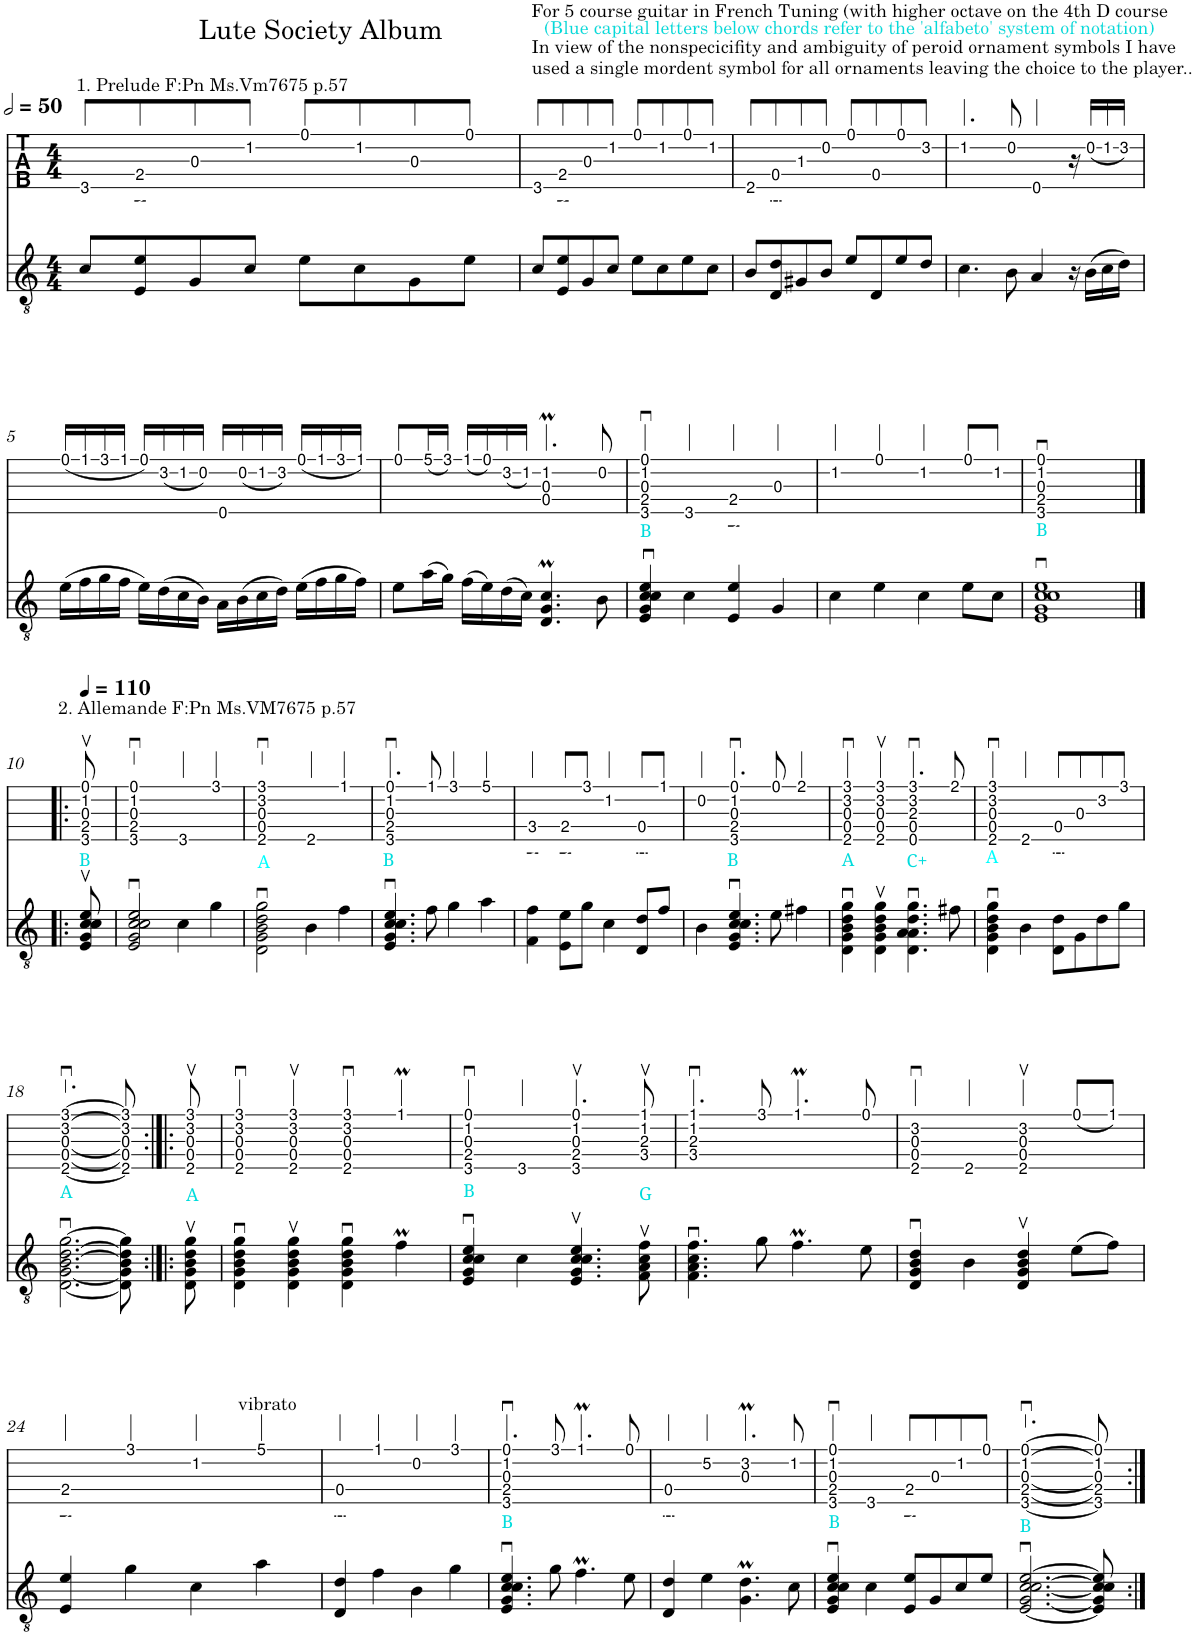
**kern	**kern
*part1	*part1
*staff2	*staff1
*I"Classical Guitar	*
*I'Guit.	*
*	*stria5
*clefGv2	*
*k[]	*k[]
*M4/4	*M4/4
*MM100	*MM100
=1	=1
!	!LO:TX:a:t=1. Prelude F&colon;Pn Ms.Vm7675 p.57
!	!LO:TX:a:t=Lute Society Album
8c/L	8c/L
8E/ 8e/	8ei/ 8E/
8G/	8G/
8c/J	8c/J
8e\L	8e/L
8c\	8c/
8G\	8G/
8e\J	8e/J
=2	=2
!	!LO:TX:a:t=For 5 course guitar in French Tuning (with higher octave on the 4th D course
!	!LO:TX:a:color=#00DCDC:t=(Blue capital letters below chords refer to the 'alfabeto' system of notation)
!	!LO:TX:a:t=In view of the nonspecicifity and ambiguity of peroid ornament symbols I have
!	!LO:TX:a:t=used a single mordent symbol for all ornaments leaving the choice to the player..
8c/L	8c/L
8E/ 8e/	8ei/ 8E/
8G/	8G/
8c/J	8c/J
8e\L	8e/L
8c\	8c/
8e\	8e/
8c\J	8c/J
=3	=3
8B/L	8B/L
8D/ 8d/	8di/ 8D/
8G#X/	8G#X/
8B/J	8B/J
8e/L	8e/L
8D/	8D/
8e/	8e/
8d/J	8d/J
=4	=4
4.c\	4.c/
8B\	8B/
4A/	4A/
16r	16r
16B\LL	(16B/LL
16c\	16c/
16d\JJ	16d/JJ)
!!LO:LB:g=z
=5	=5
16e\LL	(16e/LL
16f\	16f/
16g\	16g/
16f\JJ	16f/JJ
16e\LL	16e/LL)
16d\	(16d/
16c\	16c/
16B\JJ	16B/JJ)
16A\LL	16A/LL
16B\	(16B/
16c\	16c/
16d\JJ	16d/JJ)
16e\LL	(16e/LL
16f\	16f/
16g\	16g/
16f\JJ	16f/JJ)
=6	=6
8e\L	8e/L
16a\L	(16a/L
16g\JJ	16g/JJ)
16f\LL	(16f/LL
16e\	16e/)
16d\	(16d/
16c\JJ	16c/JJ)
4.D/M 4.G/M 4.c/M	4.D/M 4.G/M 4.c/M
8B\	8B/
=7	=7
!LO:TX:a:color=#00DCDC:t=B	!
4E/u 4G/u 4c/u 4c/u 4e/u	4c/u 4E/u 4G/u 4c/u 4e/u
4c\	4c/
4E/ 4e/	4ei/ 4E/
4G/	4G/
=8	=8
4c\	4c/
4e\	4e/
4c\	4c/
8e\L	8e/L
8c\J	8c/J
=9	=9
!LO:TX:a:color=#00DCDC:t=B	!
1Eu 1Gu 1cu 1cu 1eu	1cu 1Eu 1Gu 1cu 1eu
!!LO:LB:g=z
=10|!:	=10|!:
*	*MM110
!	!LO:TX:a:t=2. Allemande F&colon;Pn Ms.VM7675 p.57
!LO:TX:a:color=#00DCDC:t=B	!
8E/v 8G/v 8c/v 8c/v 8e/v	8c/v 8E/v 8G/v 8c/v 8e/v
=11	=11
2E/u 2G/u 2c/u 2c/u 2e/u	2c/u 2E/u 2G/u 2c/u 2e/u
4c\	4c/
4g\	4g/
=12	=12
!LO:TX:a:color=#00FFFF:t=A	!
2D\u 2G\u 2B\u 2d\u 2g\u	2B/u 2D/u 2G/u 2d/u 2g/u
4B\	4B/
4f\	4f/
=13	=13
!LO:TX:a:color=#00DCDC:t=B	!
4.E/u 4.G/u 4.c/u 4.c/u 4.e/u	4.c/u 4.E/u 4.G/u 4.c/u 4.e/u
8f\	8f/
4g\	4g/
4a\	4a/
=14	=14
4F\ 4f\	4fi/ 4F/
8E\ 8e\L	8ei/ 8E/L
8g\J	8g/J
4c\	4c/
8D/ 8d/L	8di/ 8D/L
8f/J	8f/J
=15	=15
4B\	4B/
!LO:TX:a:color=#00DCDC:t=B	!
4.E/u 4.G/u 4.c/u 4.c/u 4.e/u	4.c/u 4.E/u 4.G/u 4.c/u 4.e/u
8e\	8e/
4f#X\	4f#X/
=16	=16
!LO:TX:a:color=#00DCDC:t=A	!
4D\u 4G\u 4B\u 4d\u 4g\u	4B/u 4D/u 4G/u 4d/u 4g/u
4D\v 4G\v 4B\v 4d\v 4g\v	4B/v 4D/v 4G/v 4d/v 4g/v
!LO:TX:a:color=#00DCDC:t=C+	!
4.D\u 4.A\u 4.A\u 4.d\u 4.g\u	4.A/u 4.D/u 4.A/u 4.d/u 4.g/u
8f#X\	8f#X/
=17	=17
!LO:TX:a:color=#00FFFF:t=A	!
4D\u 4G\u 4B\u 4d\u 4g\u	4B/u 4D/u 4G/u 4d/u 4g/u
4B\	4B/
8D\ 8d\L	8di/ 8D/L
8G\	8G/
8d\	8d/
8g\J	8g/J
!!LO:LB:g=z
=18	=18
!LO:TX:a:color=#00DCDC:t=A	!
[2.D\u [2.G\u [2.B\u [2.d\u [2.g\u	[2.B/u [2.D/u [2.G/u [2.d/u [2.g/u
8D\] 8G\] 8B\] 8d\] 8g\]	8B/] 8D/] 8G/] 8d/] 8g/]
=19:|!|:	=19:|!|:
!LO:TX:a:color=#00DCDC:t=A	!
8D\v 8G\v 8B\v 8d\v 8g\v	8B/v 8D/v 8G/v 8d/v 8g/v
=20	=20
4D\u 4G\u 4B\u 4d\u 4g\u	4B/u 4D/u 4G/u 4d/u 4g/u
4D\v 4G\v 4B\v 4d\v 4g\v	4B/v 4D/v 4G/v 4d/v 4g/v
4D\u 4G\u 4B\u 4d\u 4g\u	4B/u 4D/u 4G/u 4d/u 4g/u
4fM\	4fM/
=21	=21
!LO:TX:a:color=#00DCDC:t=B	!
4E/u 4G/u 4c/u 4c/u 4e/u	4c/u 4E/u 4G/u 4c/u 4e/u
4c\	4c/
4.E/v 4.G/v 4.c/v 4.c/v 4.e/v	4.c/v 4.E/v 4.G/v 4.c/v 4.e/v
!LO:TX:a:color=#00DCDC:t=G	!
8F\v 8A\v 8c\v 8f\v	8F/v 8A/v 8c/v 8f/v
=22	=22
4.F\u 4.A\u 4.c\u 4.f\u	4.F/u 4.A/u 4.c/u 4.f/u
8g\	8g/
4.fM\	4.fM/
8e\	8e/
=23	=23
4D/u 4G/u 4B/u 4d/u	4B/u 4D/u 4G/u 4d/u
4B\	4B/
4D/v 4G/v 4B/v 4d/v	4B/v 4D/v 4G/v 4d/v
8e\L	(8e/L
8f\J	8f/J)
!!LO:LB:g=z
=24	=24
4E/ 4e/	4ei/ 4E/
4g\	4g/
4c\	4c/
!	!LO:TX:a:t=vibrato
4a\	4a/
=25	=25
4D/ 4d/	4di/ 4D/
4f\	4f/
4B\	4B/
4g\	4g/
=26	=26
!LO:TX:a:color=#00DCDC:t=B	!
4.E/u 4.G/u 4.c/u 4.c/u 4.e/u	4.c/u 4.E/u 4.G/u 4.c/u 4.e/u
8g\	8g/
4.fM\	4.fM/
8e\	8e/
=27	=27
4D/ 4d/	4di/ 4D/
4e\	4e/
4.G\M 4.d\M	4.G/M 4.d/M
8c\	8c/
=28	=28
!LO:TX:a:color=#00DCDC:t=B	!
4E/u 4G/u 4c/u 4c/u 4e/u	4c/u 4E/u 4G/u 4c/u 4e/u
4c\	4c/
8E/ 8e/L	8ei/ 8E/L
8G/	8G/
8c/	8c/
8e/J	8e/J
=29	=29
!LO:TX:a:color=#00DCDC:t=B	!
[2.E/u [2.G/u [2.c/u [2.c/u [2.e/u	[2.c/u [2.E/u [2.G/u [2.c/u [2.e/u
8E/] 8G/] 8c/] 8c/] 8e/]	8c/] 8E/] 8G/] 8c/] 8e/]
=:|!	=:|!
*-	*-
